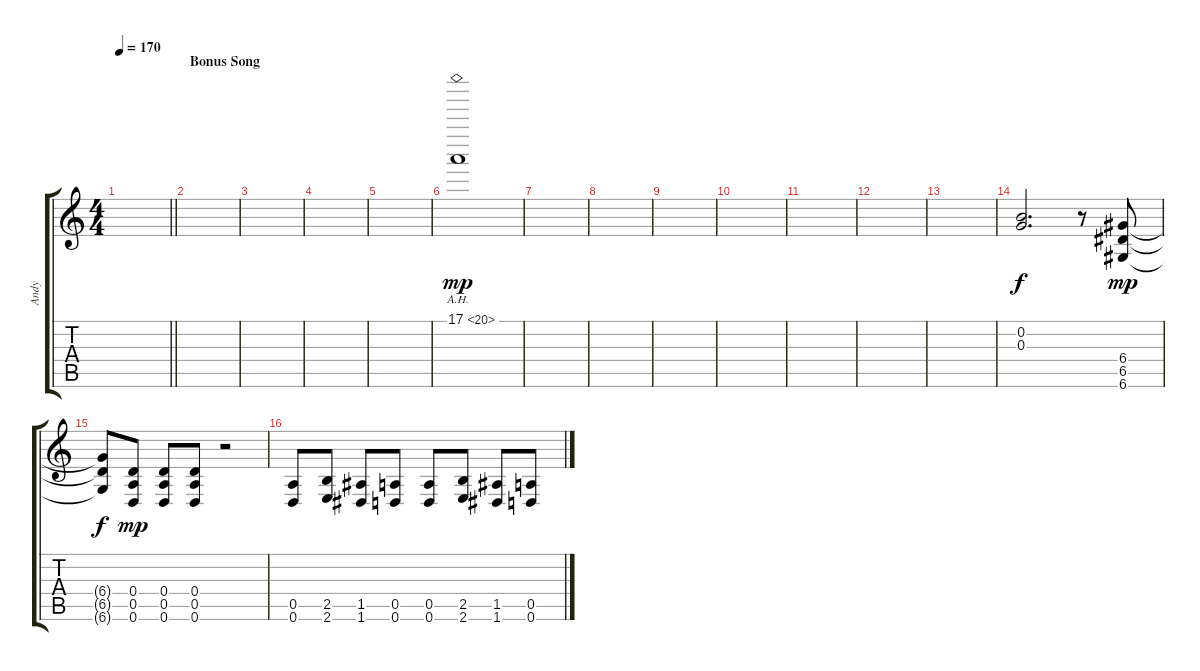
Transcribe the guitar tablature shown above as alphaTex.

\track ("Andy" "Andy") {instrument distortionguitar}
\staff {score tabs}
\tuning (E4 B3 G3 D3 A2 D2) {hide}
\ts (4 4)
\tempo 170
\clef g2
\barLineRight lightlight
\ks c
|
\section ("" "Bonus Song")
|
|
|
|
17.1{ah 3}.1{dy mp volume 12} |
|
|
|
|
|
|
|
(0.2 0.3).2{d dy f} r.8 (6.4 6.5 6.6).8{dy mp} |
(6.4{t} 6.5{t} 6.6{t}).8{dy f} (0.4 0.5 0.6).8{dy mp} (0.4 0.5 0.6).8 (0.4 0.5 0.6).8 r.2 |
(0.5 0.6).8{volume 13} (2.5 2.6).8 (1.5 1.6).8 (0.5 0.6).8 (0.5 0.6).8 (2.5 2.6).8 (1.5 1.6).8 (0.5 0.6).8
